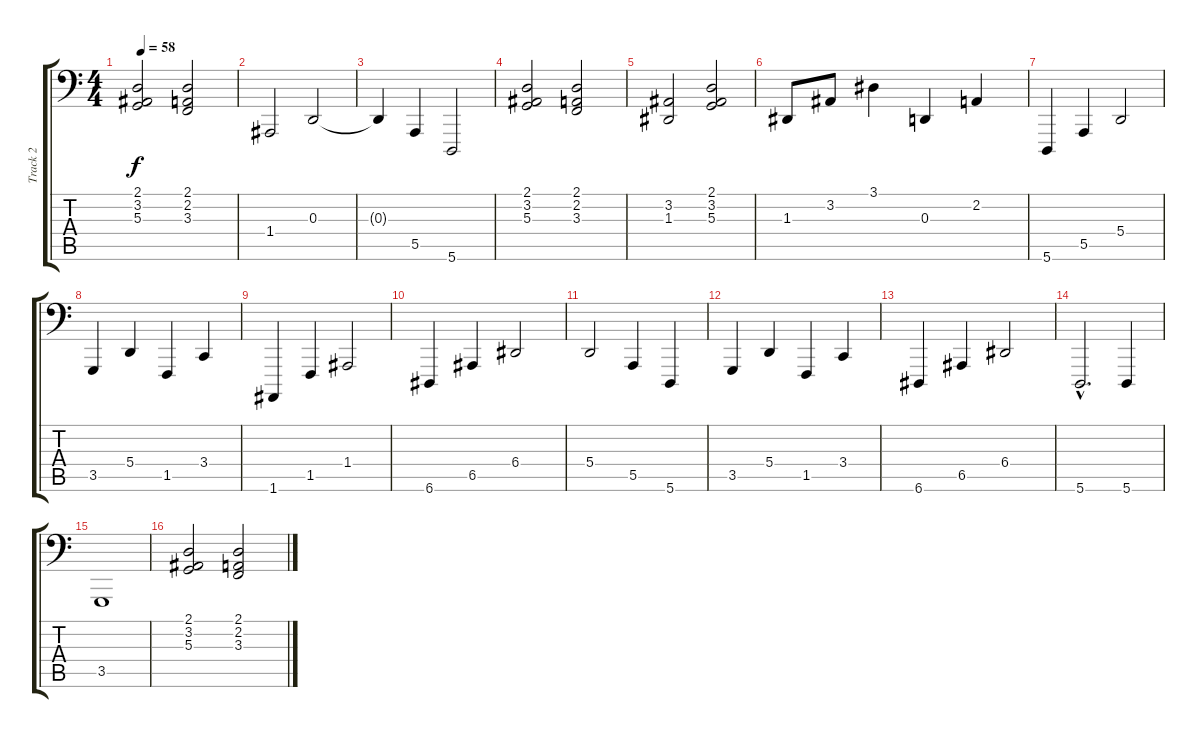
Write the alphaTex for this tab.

\track ("Track 2" "Track 2") {instrument acousticgrandpiano}
\staff {score tabs}
\tuning (C3 G2 D2 A1 E1 A0) {hide}
\ts (4 4)
\tempo 58
\clef f4
\ks c
(2.1 3.2 5.3).2{dy f} (2.1 2.2 3.3).2 |
1.4.2 0.3.2 |
0.3{t}.4 5.5.4 5.6.2 |
(2.1 3.2 5.3).2 (2.1 2.2 3.3).2 |
(3.2 1.3).2 (2.1 3.2 5.3).2 |
1.3.8 3.2.8 3.1.4 0.3.4 2.2.4 |
5.6.4 5.5.4 5.4.2 |
3.5.4 5.4.4 1.5.4 3.4.4 |
1.6.4 1.5.4 1.4.2 |
6.6.4 6.5.4 6.4.2 |
5.4.2 5.5.4 5.6.4 |
3.5.4 5.4.4 1.5.4 3.4.4 |
6.6.4 6.5.4 6.4.2 |
5.6{hac}.2{d} 5.6.4 |
3.5.1 |
(2.1 3.2 5.3).2 (2.1 2.2 3.3).2
